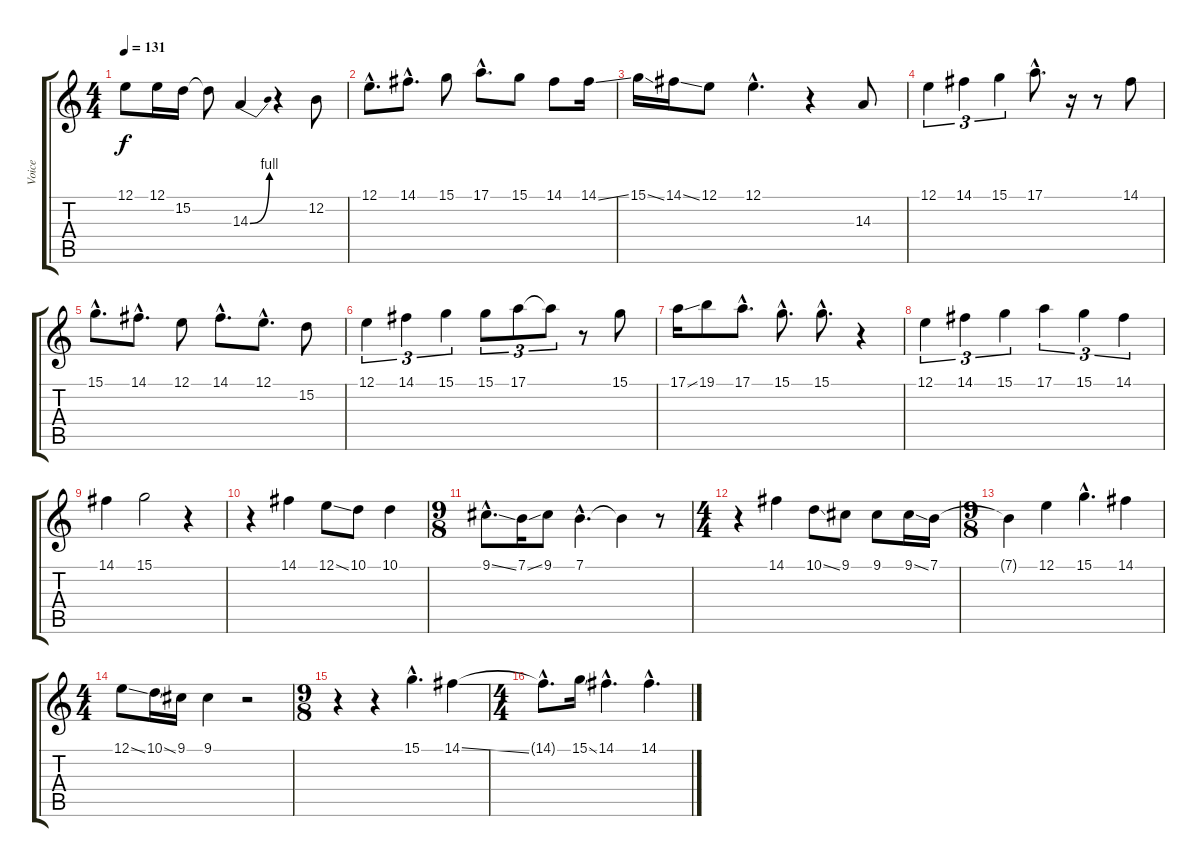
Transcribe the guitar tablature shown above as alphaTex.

\track ("Voice" "Voice") {instrument synthvoice}
\staff {score tabs}
\tuning (E4 B3 G3 D3 A2 E2) {hide}
\ts (4 4)
\tempo 131
\clef g2
\ks c
12.1.8{dy f} 12.1.16 15.2.16 15.2{t}.8 14.3{be (bend 0 0 60 4)}.4 r.4 12.2.8 |
12.1{hac}.8{d} 14.1{hac}.8{d} 15.1.8 17.1{hac}.8{d} 15.1.8 14.1.8 14.1{ss}.16 |
15.1{ss}.16 14.1{ss}.16 12.1.8 12.1{hac}.4{d} r.4 14.3.8 |
12.1.4{tu (3 2)} 14.1.4{tu (3 2)} 15.1.4{tu (3 2)} 17.1{hac}.8{d} r.16 r.8 14.1.8 |
15.1{hac}.8{d} 14.1{hac}.8{d} 12.1.8 14.1{hac}.8{d} 12.1{hac}.8{d} 15.2.8 |
12.1.4{tu (3 2)} 14.1.4{tu (3 2)} 15.1.4{tu (3 2)} 15.1.8{tu (3 2)} 17.1.8{tu (3 2)} 17.1{t}.8{tu (3 2)} r.8 15.1.8 |
17.1{ss}.16 19.1.8 17.1{hac}.8{d} 15.1{hac}.8{d} 15.1{hac}.8{d} r.4 |
12.1.4{tu (3 2)} 14.1.4{tu (3 2)} 15.1.4{tu (3 2)} 17.1.4{tu (3 2)} 15.1.4{tu (3 2)} 14.1.4{tu (3 2)} |
14.1.4 15.1.2 r.4 |
r.4 14.1.4 12.1{ss}.8 10.1.8 10.1.4 |
\ts (9 8)
9.1{ss hac}.8{d} 7.1{ss}.16 9.1.8 7.1{hac}.4{d} 7.1{t}.4 r.8 |
\ts (4 4)
r.4 14.1.4 10.1{ss}.8 9.1.8 9.1.8 9.1{ss}.16 7.1.16 |
\ts (9 8)
7.1{t}.4 12.1.4 15.1{hac}.4{d} 14.1.4 |
\ts (4 4)
12.1{ss}.8 10.1{ss}.16 9.1.16 9.1.4 r.2 |
\ts (9 8)
r.4 r.4 15.1{hac}.4{d} 14.1{ss}.4 |
\ts (4 4)
14.1{hac t}.8{d} 15.1{ss}.16 14.1{hac}.4{d} 14.1{hac}.4{d}
